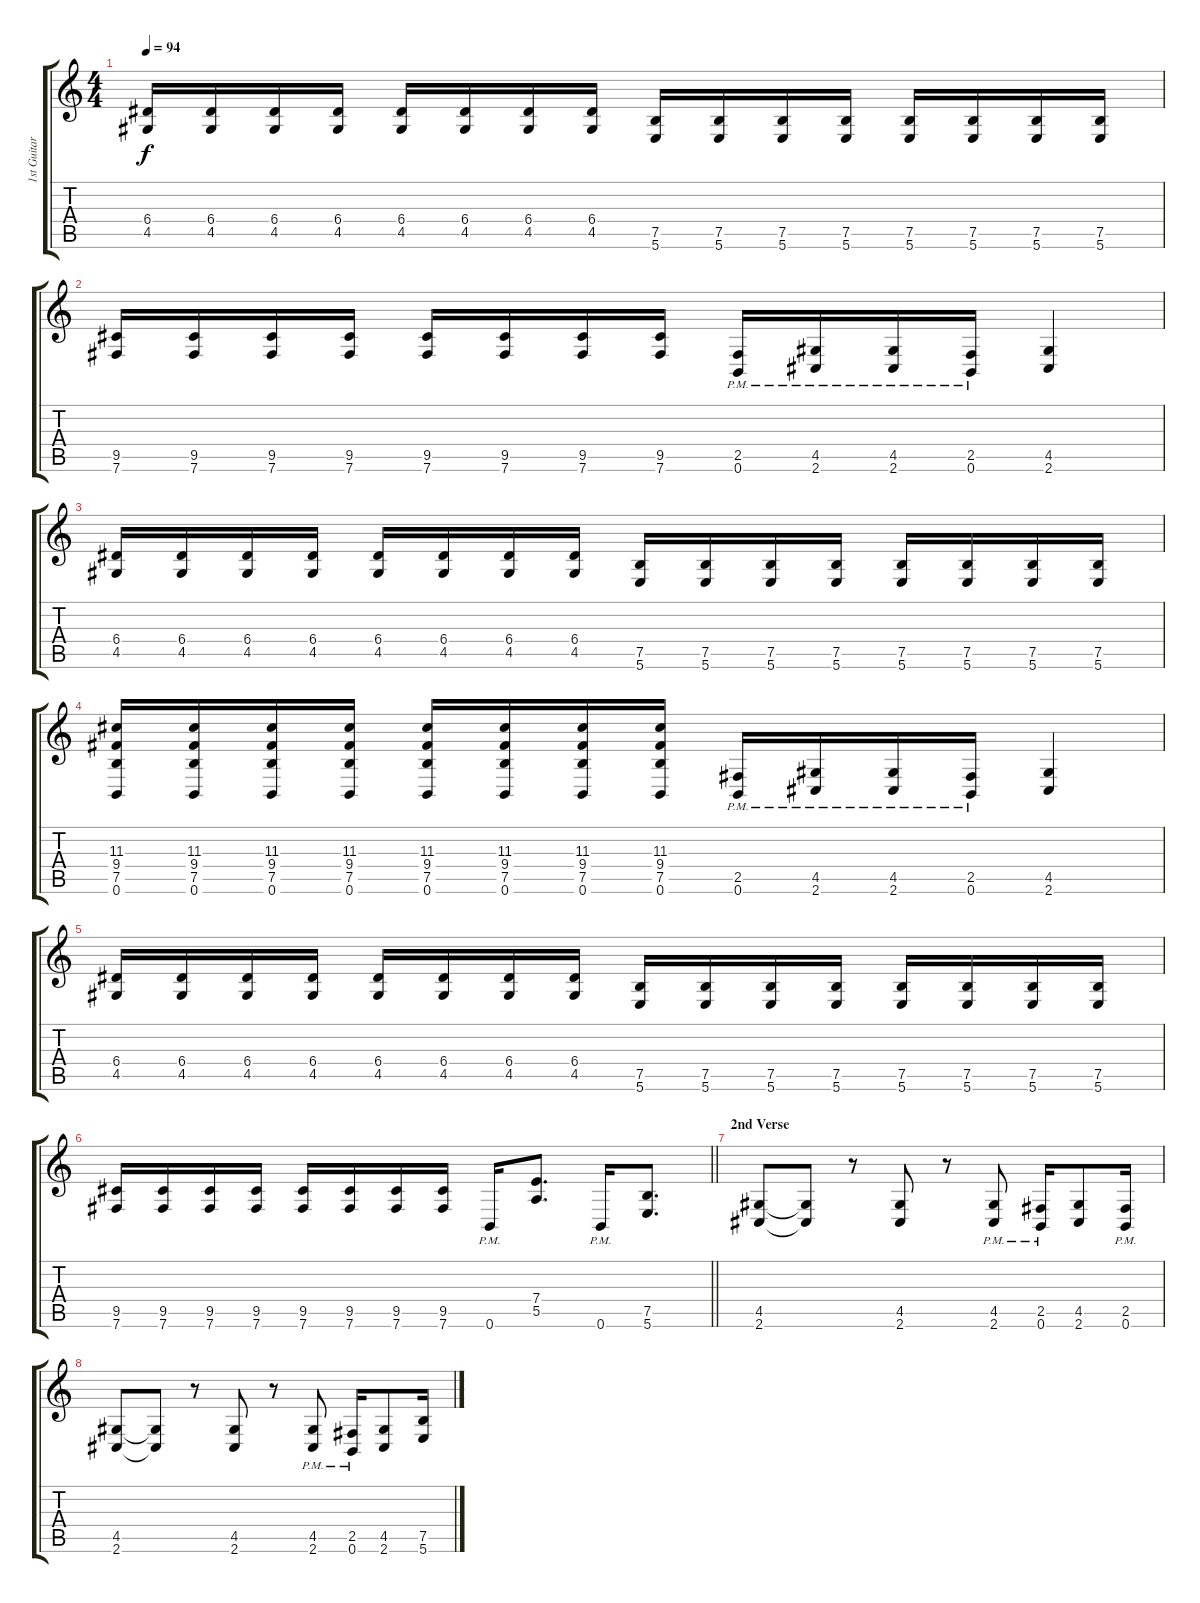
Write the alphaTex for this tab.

\track ("1st Guitar" "1st Guitar") {instrument distortionguitar}
\staff {score tabs}
\tuning (B3 Gb3 D3 A2 E2 B1) {hide}
\ts (4 4)
\tempo 94
\clef g2
\ks c
(6.4 4.5).16{dy f} (6.4 4.5).16 (6.4 4.5).16 (6.4 4.5).16 (6.4 4.5).16 (6.4 4.5).16 (6.4 4.5).16 (6.4 4.5).16 (7.5 5.6).16 (7.5 5.6).16 (7.5 5.6).16 (7.5 5.6).16 (7.5 5.6).16 (7.5 5.6).16 (7.5 5.6).16 (7.5 5.6).16 |
(9.5 7.6).16 (9.5 7.6).16 (9.5 7.6).16 (9.5 7.6).16 (9.5 7.6).16 (9.5 7.6).16 (9.5 7.6).16 (9.5 7.6).16 (2.5{pm} 0.6{pm}).16 (4.5{pm} 2.6{pm}).16 (4.5{pm} 2.6{pm}).16 (2.5{pm} 0.6{pm}).16 (4.5 2.6).4 |
(6.4 4.5).16 (6.4 4.5).16 (6.4 4.5).16 (6.4 4.5).16 (6.4 4.5).16 (6.4 4.5).16 (6.4 4.5).16 (6.4 4.5).16 (7.5 5.6).16 (7.5 5.6).16 (7.5 5.6).16 (7.5 5.6).16 (7.5 5.6).16 (7.5 5.6).16 (7.5 5.6).16 (7.5 5.6).16 |
(11.3 9.4 7.5 0.6).16 (11.3 9.4 7.5 0.6).16 (11.3 9.4 7.5 0.6).16 (11.3 9.4 7.5 0.6).16 (11.3 9.4 7.5 0.6).16 (11.3 9.4 7.5 0.6).16 (11.3 9.4 7.5 0.6).16 (11.3 9.4 7.5 0.6).16 (2.5{pm} 0.6{pm}).16 (4.5{pm} 2.6{pm}).16 (4.5{pm} 2.6{pm}).16 (2.5{pm} 0.6{pm}).16 (4.5 2.6).4 |
(6.4 4.5).16 (6.4 4.5).16 (6.4 4.5).16 (6.4 4.5).16 (6.4 4.5).16 (6.4 4.5).16 (6.4 4.5).16 (6.4 4.5).16 (7.5 5.6).16 (7.5 5.6).16 (7.5 5.6).16 (7.5 5.6).16 (7.5 5.6).16 (7.5 5.6).16 (7.5 5.6).16 (7.5 5.6).16 |
\barLineRight lightlight
(9.5 7.6).16 (9.5 7.6).16 (9.5 7.6).16 (9.5 7.6).16 (9.5 7.6).16 (9.5 7.6).16 (9.5 7.6).16 (9.5 7.6).16 0.6{pm}.16 (7.4 5.5).8{d} 0.6{pm}.16 (7.5 5.6).8{d} |
\section ("" "2nd Verse")
(4.5 2.6).8 (4.5{t} 2.6{t}).8 r.8 (4.5 2.6).8 r.8 (4.5{pm} 2.6{pm}).8 (2.5{pm} 0.6{pm}).16 (4.5 2.6).8 (2.5{pm} 0.6{pm}).16 |
(4.5 2.6).8 (4.5{t} 2.6{t}).8 r.8 (4.5 2.6).8 r.8 (4.5{pm} 2.6{pm}).8 (2.5{pm} 0.6{pm}).16 (4.5 2.6).8 (7.5 5.6).16
